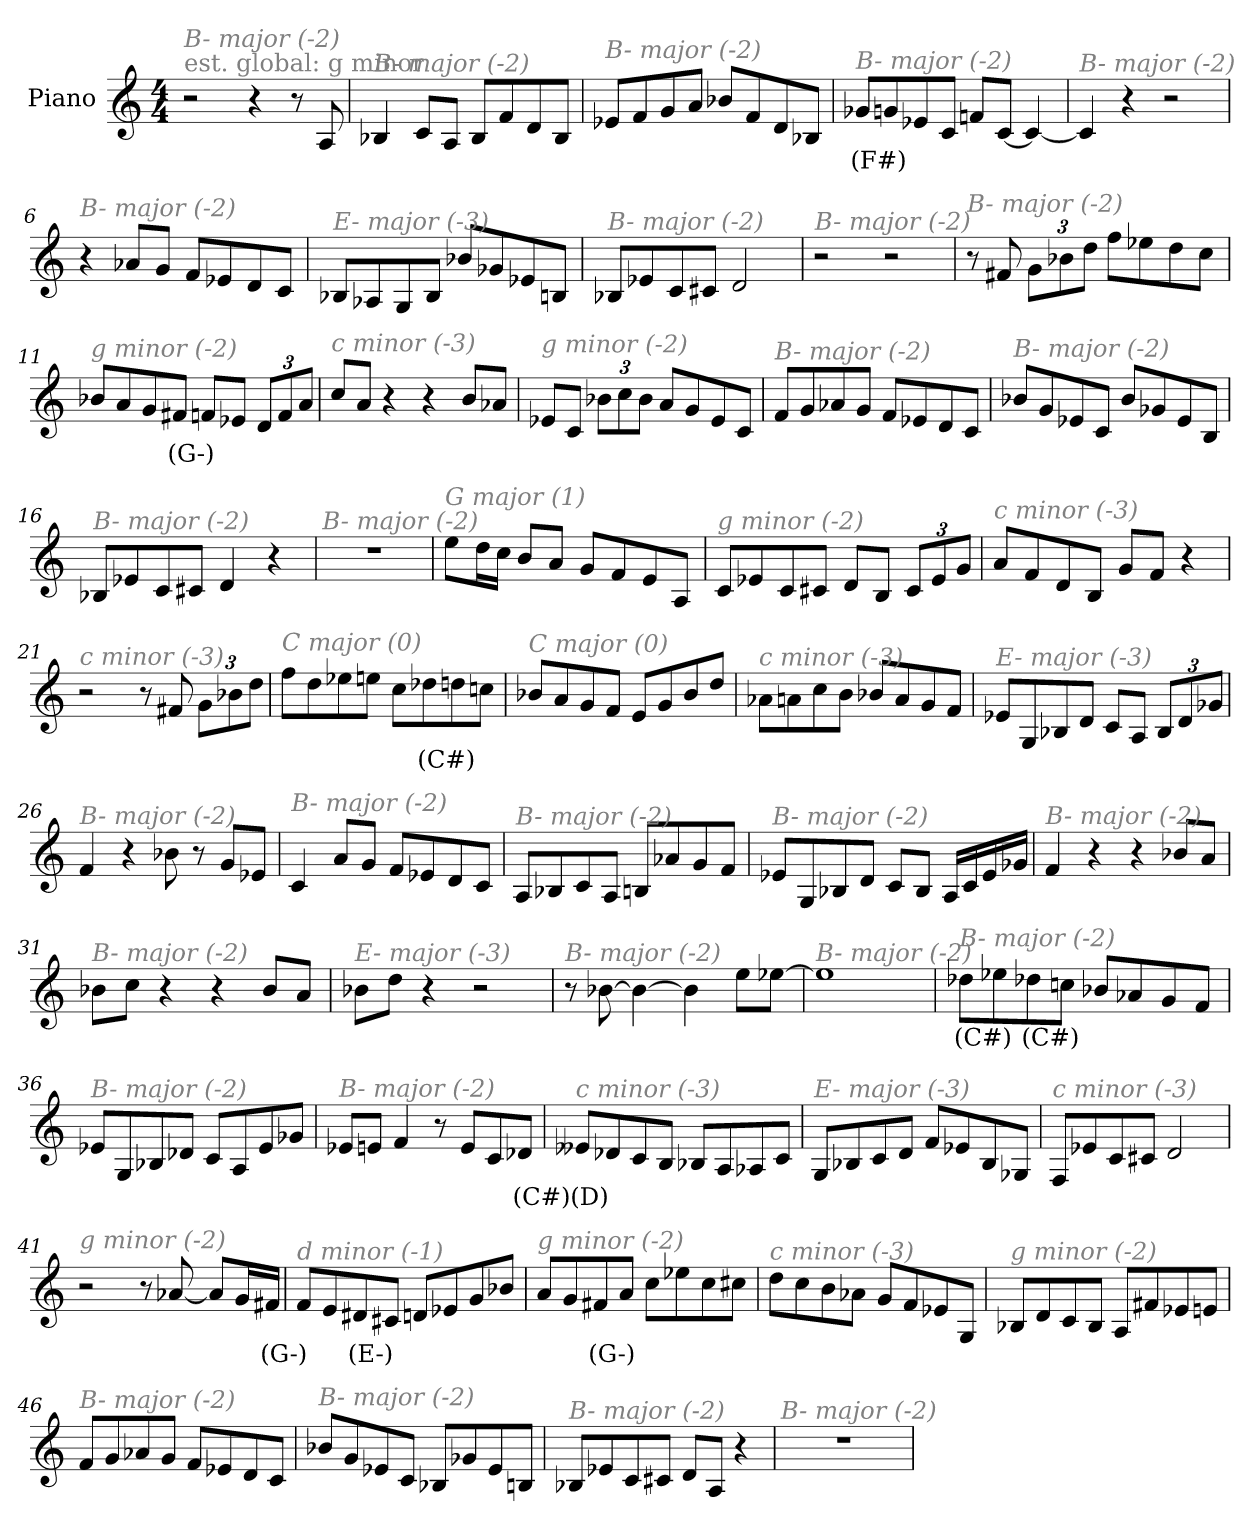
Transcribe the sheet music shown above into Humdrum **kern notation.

**kern	**text
*part1	*part1
*staff1	*staff1
*I"Piano	*
*I'Pno	*
*clefG2	*
*k[]	*
*M4/4	*
*MM320	*
=1	=1
!LO:TX:a:color=#808080:t=est. global&colon; g minor	!
!LO:TX:i:color=#808080:t=B- major (-2)	!
2r	.
4r	.
8r	.
8A/	.
=2	=2
!LO:TX:i:color=#808080:t=B- major (-2)	!
4B-X/	.
8c/L	.
8A/J	.
8B-/L	.
8f/	.
8d/	.
8B-/J	.
=3	=3
!LO:TX:i:color=#808080:t=B- major (-2)	!
8e-X/L	.
8f/	.
8g/	.
8a/J	.
8b-X/L	.
8f/	.
8d/	.
8B-X/J	.
=4	=4
!LO:TX:i:color=#808080:t=B- major (-2)	!
8g-Xi/L	(F#)
8g/	.
8e-X/	.
8c/J	.
8fn/L	.
[8c/J	.
4c/_	.
=5	=5
!LO:TX:i:color=#808080:t=B- major (-2)	!
4c/]	.
4r	.
2r	.
!!LO:LB:g=z
=6	=6
!LO:TX:i:color=#808080:t=B- major (-2)	!
4r	.
8a-X/L	.
8g/J	.
8f/L	.
8e-X/	.
8d/	.
8c/J	.
=7	=7
!LO:TX:i:color=#808080:t=E- major (-3)	!
8B-X/L	.
8A-X/	.
8G/	.
8B-/J	.
8b-X/L	.
8g-X/	.
8e-X/	.
8Bn/J	.
=8	=8
!LO:TX:i:color=#808080:t=B- major (-2)	!
8B-X/L	.
8e-X/	.
8c/	.
8c#X/J	.
2d/	.
=9	=9
!LO:TX:i:color=#808080:t=B- major (-2)	!
2r	.
2r	.
!!LO:LB:g=z
=10	=10
!LO:TX:i:color=#808080:t=B- major (-2)	!
8r	.
8f#X/	.
*Xbrackettup	*
12g\L	.
12b-X\	.
12dd\J	.
8ff\L	.
8ee-X\	.
8dd\	.
8cc\J	.
=11	=11
!LO:TX:i:color=#808080:t=g minor (-2)	!
8b-X/L	.
8a/	.
8g/	.
8f#Xi/J	(G-)
8f/L	.
8e-X/J	.
12d/L	.
12f/	.
12a/J	.
=12	=12
!LO:TX:i:color=#808080:t=c minor (-3)	!
8cc/L	.
8a/J	.
4r	.
4r	.
8b/L	.
8a-X/J	.
=13	=13
!LO:TX:i:color=#808080:t=g minor (-2)	!
8e-X/L	.
8c/J	.
12b-X\L	.
12cc\	.
12b-\J	.
8a/L	.
8g/	.
8e-/	.
8c/J	.
!!LO:LB:g=z
=14	=14
!LO:TX:i:color=#808080:t=B- major (-2)	!
8f/L	.
8g/	.
8a-X/	.
8g/J	.
8f/L	.
8e-X/	.
8d/	.
8c/J	.
=15	=15
!LO:TX:i:color=#808080:t=B- major (-2)	!
8b-X/L	.
8g/	.
8e-X/	.
8c/J	.
8b-/L	.
8g-X/	.
8e-/	.
8B/J	.
=16	=16
!LO:TX:i:color=#808080:t=B- major (-2)	!
8B-X/L	.
8e-X/	.
8c/	.
8c#X/J	.
4d/	.
4r	.
=17	=17
!LO:TX:i:color=#808080:t=B- major (-2)	!
1r	.
!!LO:LB:g=z
=18	=18
!LO:TX:i:color=#808080:t=G major (1)	!
8ee\L	.
16dd\L	.
16cc\JJ	.
8b/L	.
8a/J	.
8g/L	.
8f/	.
8e/	.
8A/J	.
=19	=19
!LO:TX:i:color=#808080:t=g minor (-2)	!
8c/L	.
8e-X/	.
8c/	.
8c#X/J	.
8d/L	.
8B/J	.
12c#/L	.
12e-/	.
12g/J	.
=20	=20
!LO:TX:i:color=#808080:t=c minor (-3)	!
8a/L	.
8f/	.
8d/	.
8B/J	.
8g/L	.
8f/J	.
4r	.
=21	=21
!LO:TX:i:color=#808080:t=c minor (-3)	!
2r	.
8r	.
8f#X/	.
12g\L	.
12b-X\	.
12dd\J	.
!!LO:LB:g=z
=22	=22
!LO:TX:i:color=#808080:t=C major (0)	!
8ff\L	.
8dd\	.
8ee-X\	.
8een\J	.
8cc\L	.
8dd-Xi\	(C#)
8dd\	.
8ccn\J	.
=23	=23
!LO:TX:i:color=#808080:t=C major (0)	!
8b-X/L	.
8a/	.
8g/	.
8f/J	.
8e/L	.
8g/	.
8b-/	.
8dd/J	.
=24	=24
!LO:TX:i:color=#808080:t=c minor (-3)	!
8a-X\L	.
8an\	.
8cc\	.
8b\J	.
8b-X/L	.
8a/	.
8g/	.
8f/J	.
=25	=25
!LO:TX:i:color=#808080:t=E- major (-3)	!
8e-X/L	.
8G/	.
8B-X/	.
8d/J	.
8c/L	.
8A/J	.
12B-/L	.
12d/	.
12g-X/J	.
!!LO:LB:g=z
=26	=26
!LO:TX:i:color=#808080:t=B- major (-2)	!
4f/	.
4r	.
8b-X\	.
8r	.
8g/L	.
8e-X/J	.
=27	=27
!LO:TX:i:color=#808080:t=B- major (-2)	!
4c/	.
8a/L	.
8g/J	.
8f/L	.
8e-X/	.
8d/	.
8c/J	.
=28	=28
!LO:TX:i:color=#808080:t=B- major (-2)	!
8A/L	.
8B-X/	.
8c/	.
8A/J	.
8Bn/L	.
8a-X/	.
8g/	.
8f/J	.
=29	=29
!LO:TX:i:color=#808080:t=B- major (-2)	!
8e-X/L	.
8G/	.
8B-X/	.
8d/J	.
8c/L	.
8B-/J	.
16A/LL	.
16c/	.
16e-/	.
16g-X/JJ	.
!!LO:LB:g=z
=30	=30
!LO:TX:i:color=#808080:t=B- major (-2)	!
4f/	.
4r	.
4r	.
8b-X/L	.
8a/J	.
=31	=31
!LO:TX:i:color=#808080:t=B- major (-2)	!
8b-X\L	.
8cc\J	.
4r	.
4r	.
8b-/L	.
8a/J	.
=32	=32
!LO:TX:i:color=#808080:t=E- major (-3)	!
8b-X\L	.
8dd\J	.
4r	.
2r	.
=33	=33
!LO:TX:i:color=#808080:t=B- major (-2)	!
8r	.
[8b-X\	.
4b-\_	.
4b-\]	.
8ee\L	.
[8ee-X\J	.
=34	=34
!LO:TX:i:color=#808080:t=B- major (-2)	!
1ee-]	.
=35	=35
!LO:TX:i:color=#808080:t=B- major (-2)	!
8dd-Xi\L	(C#)
8ee-X\	.
8dd-Xi\	(C#)
8ccn\J	.
8b-X/L	.
8a-X/	.
8g/	.
8f/J	.
!!LO:LB:g=z
=36	=36
!LO:TX:i:color=#808080:t=B- major (-2)	!
8e-X/L	.
8G/	.
8B-X/	.
8d-X/J	.
8c/L	.
8A/	.
8e-/	.
8g-X/J	.
=37	=37
!LO:TX:i:color=#808080:t=B- major (-2)	!
8e-X/L	.
8en/J	.
4f/	.
8r	.
8e/L	.
8c/	.
8d-Xi/J	(C#)
=38	=38
!LO:TX:i:color=#808080:t=c minor (-3)	!
8e--Xj/L	(D)
8d-X/	.
8c/	.
8B/J	.
8B-X/L	.
8A/	.
8A-X/	.
8c/J	.
=39	=39
!LO:TX:i:color=#808080:t=E- major (-3)	!
8G/L	.
8B-X/	.
8c/	.
8d/J	.
8f/L	.
8e-X/	.
8B-/	.
8G-X/J	.
!!LO:LB:g=z
=40	=40
!LO:TX:i:color=#808080:t=c minor (-3)	!
8F/L	.
8e-X/	.
8c/	.
8c#X/J	.
2d/	.
=41	=41
!LO:TX:i:color=#808080:t=g minor (-2)	!
2r	.
8r	.
[8a-X/	.
8a-/L]	.
16g/L	.
16f#Xi/JJ	(G-)
=42	=42
!LO:TX:i:color=#808080:t=d minor (-1)	!
8f/L	.
8e/	.
8d#Xj/	(E-)
8c#X/J	.
8d/L	.
8e-/	.
8g/	.
8b-X/J	.
=43	=43
!LO:TX:i:color=#808080:t=g minor (-2)	!
8a/L	.
8g/	.
8f#Xi/	(G-)
8a/J	.
8cc\L	.
8ee-X\	.
8cc\	.
8cc#X\J	.
!!LO:PB:g=z
=44	=44
!LO:TX:i:color=#808080:t=c minor (-3)	!
8dd\L	.
8cc\	.
8b\	.
8a-X\J	.
8g/L	.
8f/	.
8e-X/	.
8G/J	.
=45	=45
!LO:TX:i:color=#808080:t=g minor (-2)	!
8B-X/L	.
8d/	.
8c/	.
8B-/J	.
8A/L	.
8f#X/	.
8e-X/	.
8en/J	.
=46	=46
!LO:TX:i:color=#808080:t=B- major (-2)	!
8f/L	.
8g/	.
8a-X/	.
8g/J	.
8f/L	.
8e-X/	.
8d/	.
8c/J	.
=47	=47
!LO:TX:i:color=#808080:t=B- major (-2)	!
8b-X/L	.
8g/	.
8e-X/	.
8c/J	.
8B-X/L	.
8g-X/	.
8e-/	.
8Bn/J	.
!!LO:LB:g=z
=48	=48
!LO:TX:i:color=#808080:t=B- major (-2)	!
8B-X/L	.
8e-X/	.
8c/	.
8c#X/J	.
8d/L	.
8A/J	.
4r	.
=49	=49
!LO:TX:i:color=#808080:t=B- major (-2)	!
1r	.
=	=
*-	*-
